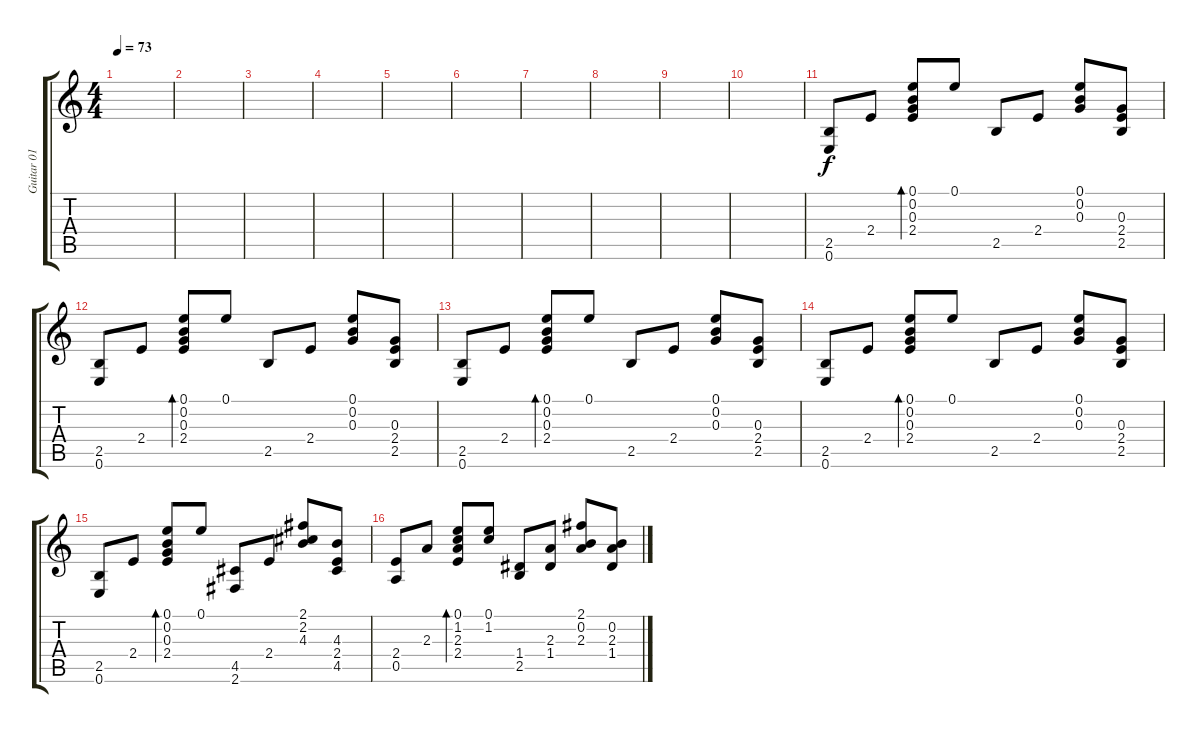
\track ("Guitar 01" "Guitar 01") {instrument acousticguitarnylon}
\staff {score tabs}
\tuning (E4 B3 G3 D3 A2 E2) {hide}
\ts (4 4)
\tempo 73
\clef g2
\ks c
|
|
|
|
|
|
|
|
|
|
(2.5 0.6).8 2.4.8 (0.1 0.2 0.3 2.4).8{bd 240} 0.1.8 2.5.8 2.4.8 (0.1 0.2 0.3).8 (0.3 2.4 2.5).8 |
(2.5 0.6).8 2.4.8 (0.1 0.2 0.3 2.4).8{bd 240} 0.1.8 2.5.8 2.4.8 (0.1 0.2 0.3).8 (0.3 2.4 2.5).8 |
(2.5 0.6).8 2.4.8 (0.1 0.2 0.3 2.4).8{bd 240} 0.1.8 2.5.8 2.4.8 (0.1 0.2 0.3).8 (0.3 2.4 2.5).8 |
(2.5 0.6).8 2.4.8 (0.1 0.2 0.3 2.4).8{bd 240} 0.1.8 2.5.8 2.4.8 (0.1 0.2 0.3).8 (0.3 2.4 2.5).8 |
(2.5 0.6).8 2.4.8 (0.1 0.2 0.3 2.4).8{bd 240} 0.1.8 (4.5 2.6).8 2.4.8 (2.1 2.2 4.3).8 (4.3 2.4 4.5).8 |
(2.4 0.5).8 2.3.8 (0.1 1.2 2.3 2.4).8{bd 240} (0.1 1.2).8 (1.4 2.5).8 (2.3 1.4).8 (2.1 0.2 2.3).8 (0.2 2.3 1.4).8
